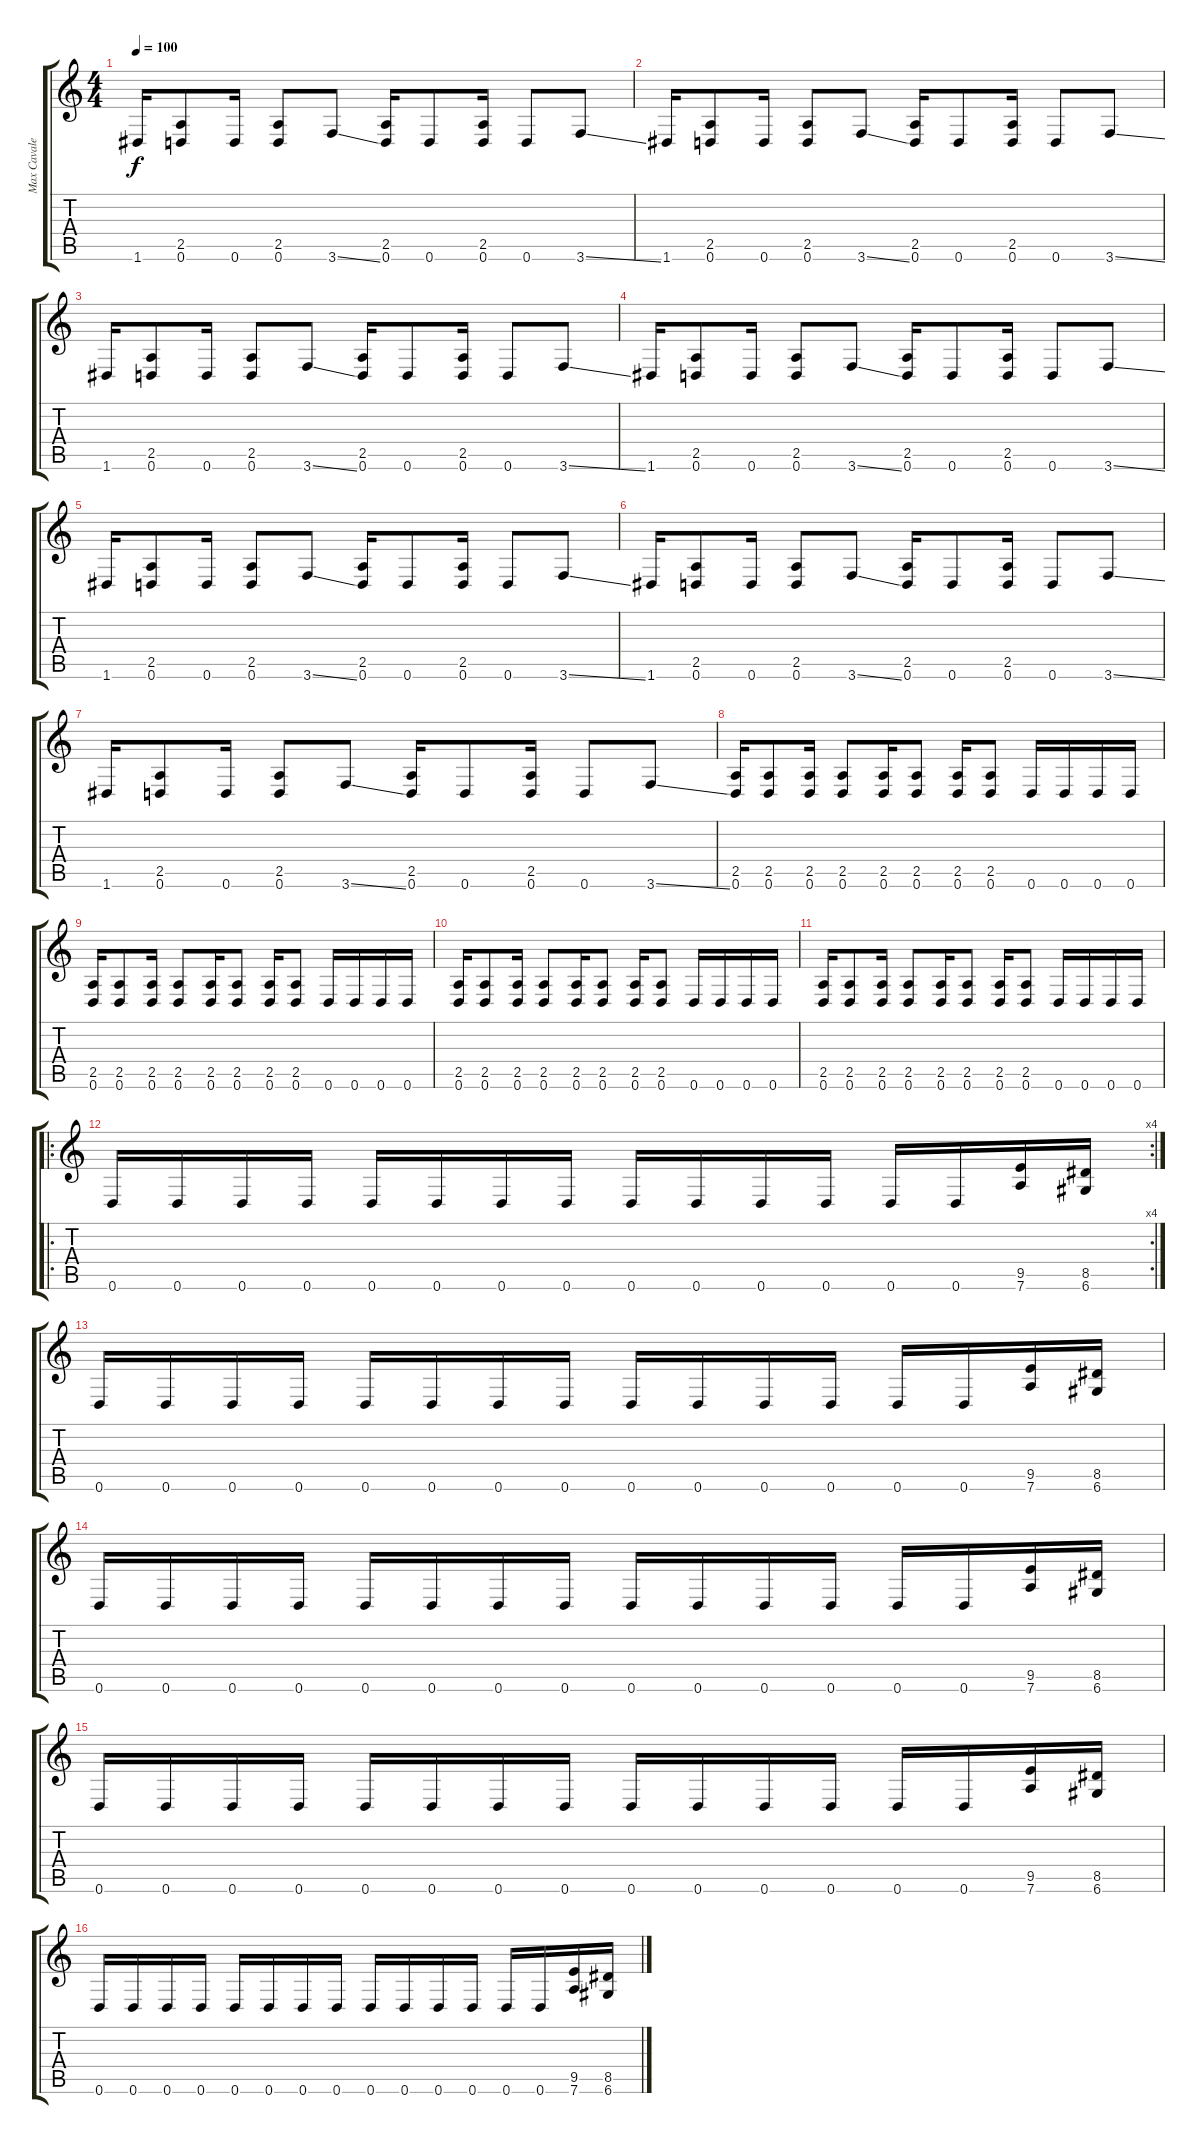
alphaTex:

\track ("Max Cavalera" "Max Cavale") {instrument distortionguitar}
\staff {score tabs}
\tuning (D4 A3 F3 C3 G2 D2) {hide}
\ts (4 4)
\tempo 100
\clef g2
\ks c
1.6.16{dy f} (2.5 0.6).8 0.6.16 (2.5 0.6).8 3.6{ss}.8 (2.5 0.6).16 0.6.8 (2.5 0.6).16 0.6.8 3.6{ss}.8 |
1.6.16 (2.5 0.6).8 0.6.16 (2.5 0.6).8 3.6{ss}.8 (2.5 0.6).16 0.6.8 (2.5 0.6).16 0.6.8 3.6{ss}.8 |
1.6.16 (2.5 0.6).8 0.6.16 (2.5 0.6).8 3.6{ss}.8 (2.5 0.6).16 0.6.8 (2.5 0.6).16 0.6.8 3.6{ss}.8 |
1.6.16 (2.5 0.6).8 0.6.16 (2.5 0.6).8 3.6{ss}.8 (2.5 0.6).16 0.6.8 (2.5 0.6).16 0.6.8 3.6{ss}.8 |
1.6.16 (2.5 0.6).8 0.6.16 (2.5 0.6).8 3.6{ss}.8 (2.5 0.6).16 0.6.8 (2.5 0.6).16 0.6.8 3.6{ss}.8 |
1.6.16 (2.5 0.6).8 0.6.16 (2.5 0.6).8 3.6{ss}.8 (2.5 0.6).16 0.6.8 (2.5 0.6).16 0.6.8 3.6{ss}.8 |
1.6.16 (2.5 0.6).8 0.6.16 (2.5 0.6).8 3.6{ss}.8 (2.5 0.6).16 0.6.8 (2.5 0.6).16 0.6.8 3.6{ss}.8 |
(2.5 0.6).16 (2.5 0.6).8 (2.5 0.6).16 (2.5 0.6).8 (2.5 0.6).16 (2.5 0.6).8 (2.5 0.6).16 (2.5 0.6).8 0.6.16 0.6.16 0.6.16 0.6.16 |
(2.5 0.6).16 (2.5 0.6).8 (2.5 0.6).16 (2.5 0.6).8 (2.5 0.6).16 (2.5 0.6).8 (2.5 0.6).16 (2.5 0.6).8 0.6.16 0.6.16 0.6.16 0.6.16 |
(2.5 0.6).16 (2.5 0.6).8 (2.5 0.6).16 (2.5 0.6).8 (2.5 0.6).16 (2.5 0.6).8 (2.5 0.6).16 (2.5 0.6).8 0.6.16 0.6.16 0.6.16 0.6.16 |
(2.5 0.6).16 (2.5 0.6).8 (2.5 0.6).16 (2.5 0.6).8 (2.5 0.6).16 (2.5 0.6).8 (2.5 0.6).16 (2.5 0.6).8 0.6.16 0.6.16 0.6.16 0.6.16 |
\ro
\rc 4
0.6.16 0.6.16 0.6.16 0.6.16 0.6.16 0.6.16 0.6.16 0.6.16 0.6.16 0.6.16 0.6.16 0.6.16 0.6.16 0.6.16 (9.5 7.6).16 (8.5 6.6).16 |
0.6.16 0.6.16 0.6.16 0.6.16 0.6.16 0.6.16 0.6.16 0.6.16 0.6.16 0.6.16 0.6.16 0.6.16 0.6.16 0.6.16 (9.5 7.6).16 (8.5 6.6).16 |
0.6.16 0.6.16 0.6.16 0.6.16 0.6.16 0.6.16 0.6.16 0.6.16 0.6.16 0.6.16 0.6.16 0.6.16 0.6.16 0.6.16 (9.5 7.6).16 (8.5 6.6).16 |
0.6.16 0.6.16 0.6.16 0.6.16 0.6.16 0.6.16 0.6.16 0.6.16 0.6.16 0.6.16 0.6.16 0.6.16 0.6.16 0.6.16 (9.5 7.6).16 (8.5 6.6).16 |
0.6.16 0.6.16 0.6.16 0.6.16 0.6.16 0.6.16 0.6.16 0.6.16 0.6.16 0.6.16 0.6.16 0.6.16 0.6.16 0.6.16 (9.5 7.6).16 (8.5 6.6).16
